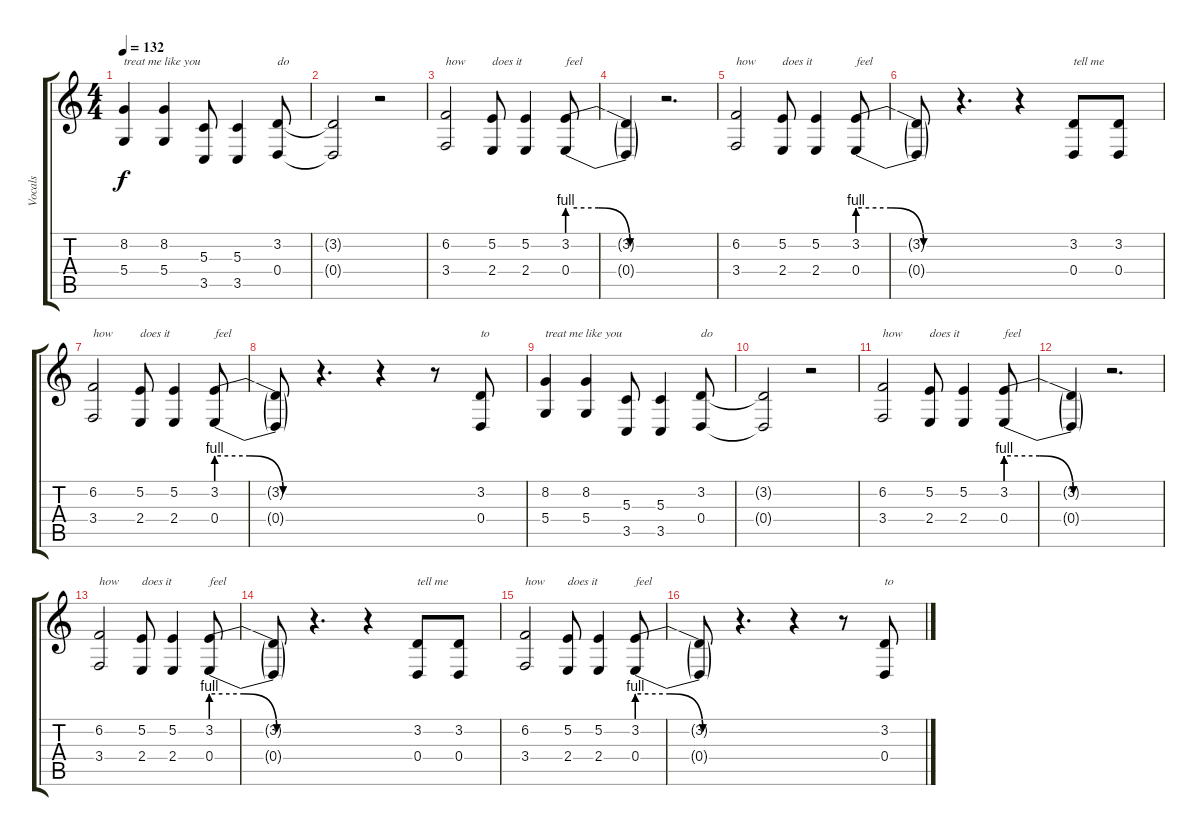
\track ("Vocals" "Vocals") {instrument lead1square}
\staff {score tabs}
\tuning (E4 B3 G3 D3 A2 E2) {hide}
\ts (4 4)
\tempo 132
\clef g2
\ks c
(8.2 5.4).4{txt "treat me like you" dy f} (8.2 5.4).4 (5.3 3.5).8 (5.3 3.5).4 (3.2 0.4).8{txt "do"} |
(3.2{t} 0.4{t}).2 r.2 |
(6.2 3.4).2{txt "how"} (5.2 2.4).8{txt "does it"} (5.2 2.4).4 (3.2{be (custom 0 4 20 4 40 0 60 0)} 0.4{be (custom 0 4 20 4 40 0 60 0)}).8{txt "feel"} |
(3.2{t} 0.4{t}).4 r.2{d} |
(6.2 3.4).2{txt "how"} (5.2 2.4).8{txt "does it"} (5.2 2.4).4 (3.2{be (custom 0 4 20 4 40 0 60 0)} 0.4{be (custom 0 4 20 4 40 0 60 0)}).8{txt "feel"} |
(3.2{t} 0.4{t}).8 r.4{d} r.4 (3.2 0.4).8{txt "tell me"} (3.2 0.4).8 |
(6.2 3.4).2{txt "how"} (5.2 2.4).8{txt "does it"} (5.2 2.4).4 (3.2{be (custom 0 4 20 4 40 0 60 0)} 0.4{be (custom 0 4 20 4 40 0 60 0)}).8{txt "feel"} |
(3.2{t} 0.4{t}).8 r.4{d} r.4 r.8 (3.2 0.4).8{txt "to"} |
(8.2 5.4).4{txt "treat me like you"} (8.2 5.4).4 (5.3 3.5).8 (5.3 3.5).4 (3.2 0.4).8{txt "do"} |
(3.2{t} 0.4{t}).2 r.2 |
(6.2 3.4).2{txt "how"} (5.2 2.4).8{txt "does it"} (5.2 2.4).4 (3.2{be (custom 0 4 20 4 40 0 60 0)} 0.4{be (custom 0 4 20 4 40 0 60 0)}).8{txt "feel"} |
(3.2{t} 0.4{t}).4 r.2{d} |
(6.2 3.4).2{txt "how"} (5.2 2.4).8{txt "does it"} (5.2 2.4).4 (3.2{be (custom 0 4 20 4 40 0 60 0)} 0.4{be (custom 0 4 20 4 40 0 60 0)}).8{txt "feel"} |
(3.2{t} 0.4{t}).8 r.4{d} r.4 (3.2 0.4).8{txt "tell me"} (3.2 0.4).8 |
(6.2 3.4).2{txt "how"} (5.2 2.4).8{txt "does it"} (5.2 2.4).4 (3.2{be (custom 0 4 20 4 40 0 60 0)} 0.4{be (custom 0 4 20 4 40 0 60 0)}).8{txt "feel"} |
(3.2{t} 0.4{t}).8 r.4{d} r.4 r.8 (3.2 0.4).8{txt "to"}
